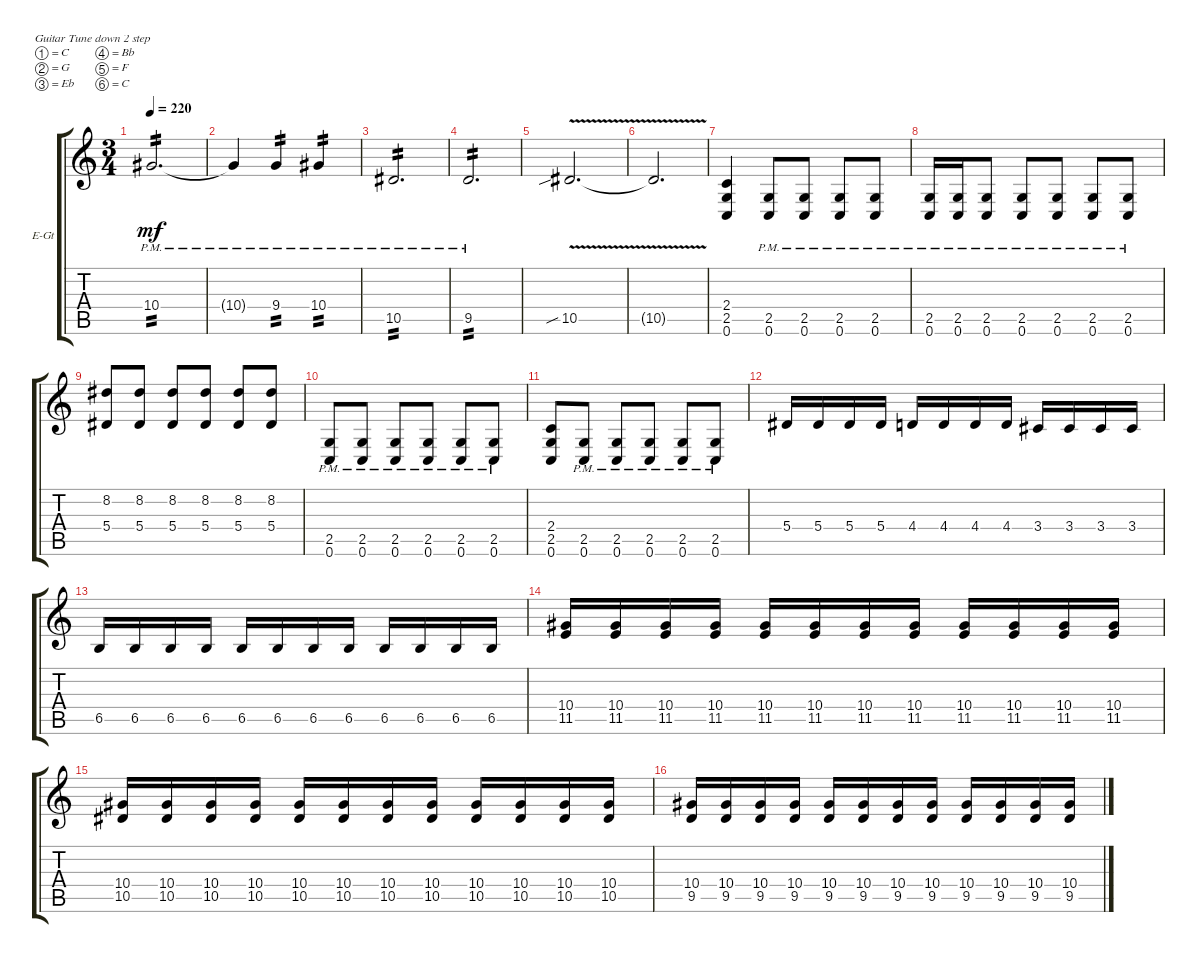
\defaultSystemsLayout 4
\bracketExtendMode groupsimilarinstruments
\firstSystemTrackNameOrientation horizontal
\otherSystemsTrackNameOrientation horizontal
\track ("Knight Rhythm" "E-Gt") {instrument overdrivenguitar}
\staff {score tabs}
\tuning (C4 G3 Eb3 Bb2 F2 C2)
\ts (3 4)
\tempo 220
\clef g2
\ks c
10.4{pm}.2{d tp 2 dy mf} |
10.4{pm t}.4 9.4{pm}.4{tp 2} 10.4{pm}.4{tp 2} |
10.5{pm}.2{d tp 2} |
9.5{pm}.2{d tp 2} |
10.5{v sib}.2{d} |
10.5{t}.2{d} |
(0.6 2.5 2.4).4 (0.6{pm} 2.5{pm}).8 (0.6{pm} 2.5{pm}).8 (0.6{pm} 2.5{pm}).8 (0.6{pm} 2.5{pm}).8 |
(0.6{pm} 2.5{pm}).16 (0.6{pm} 2.5{pm}).16 (0.6{pm} 2.5{pm}).8 (0.6{pm} 2.5{pm}).8 (0.6{pm} 2.5{pm}).8 (0.6{pm} 2.5{pm}).8 (0.6{pm} 2.5{pm}).8 |
(5.4 8.2).8 (5.4 8.2).8 (5.4 8.2).8 (5.4 8.2).8 (5.4 8.2).8 (5.4 8.2).8 |
(0.6{pm} 2.5{pm}).8 (0.6{pm} 2.5{pm}).8 (0.6{pm} 2.5{pm}).8 (0.6{pm} 2.5{pm}).8 (0.6{pm} 2.5{pm}).8 (0.6{pm} 2.5{pm}).8 |
(0.6 2.5 2.4).8 (0.6{pm} 2.5{pm}).8 (0.6{pm} 2.5{pm}).8 (0.6{pm} 2.5{pm}).8 (0.6{pm} 2.5{pm}).8 (0.6{pm} 2.5{pm}).8 |
5.4.16 5.4.16 5.4.16 5.4.16 4.4.16 4.4.16 4.4.16 4.4.16 3.4.16 3.4.16 3.4.16 3.4.16 |
6.5.16 6.5.16 6.5.16 6.5.16 6.5.16 6.5.16 6.5.16 6.5.16 6.5.16 6.5.16 6.5.16 6.5.16 |
(11.5 10.4).16 (10.4 11.5).16 (10.4 11.5).16 (10.4 11.5).16 (10.4 11.5).16 (10.4 11.5).16 (10.4 11.5).16 (10.4 11.5).16 (10.4 11.5).16 (10.4 11.5).16 (10.4 11.5).16 (10.4 11.5).16 |
(10.4 10.5).16 (10.4 10.5).16 (10.4 10.5).16 (10.4 10.5).16 (10.4 10.5).16 (10.4 10.5).16 (10.4 10.5).16 (10.4 10.5).16 (10.4 10.5).16 (10.4 10.5).16 (10.4 10.5).16 (10.4 10.5).16 |
(10.4 9.5).16 (10.4 9.5).16 (10.4 9.5).16 (10.4 9.5).16 (10.4 9.5).16 (10.4 9.5).16 (10.4 9.5).16 (10.4 9.5).16 (10.4 9.5).16 (10.4 9.5).16 (10.4 9.5).16 (10.4 9.5).16
